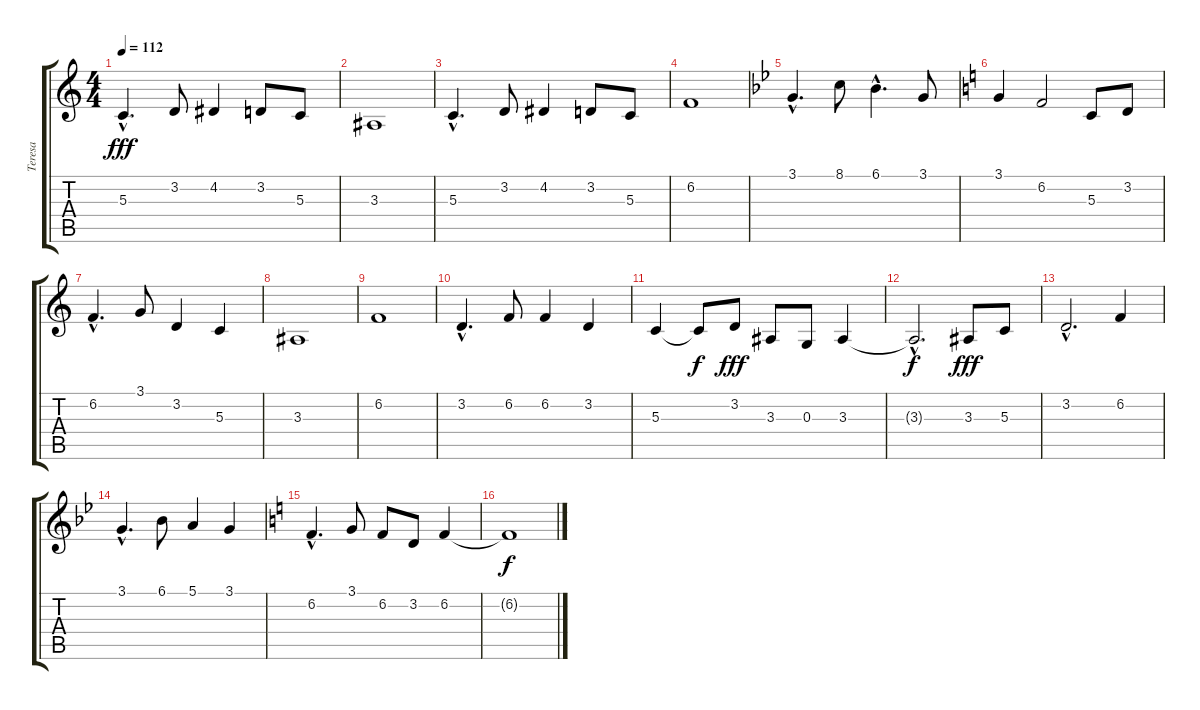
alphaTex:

\track ("Teresa" "Teresa") {instrument recorder}
\staff {score tabs}
\tuning (E4 B3 G3 D3 A2 E2) {hide}
\ts (4 4)
\tempo 112
\clef g2
\ks c
5.3{hac}.4{d dy fff} 3.2.8 4.2.4 3.2.8 5.3.8 |
3.3.1 |
5.3{hac}.4{d} 3.2.8 4.2.4 3.2.8 5.3.8 |
6.2.1 |
\ks bb
3.1{hac}.4{d} 8.1.8 6.1{hac}.4{d} 3.1.8 |
\ks c
3.1.4 6.2.2 5.3.8 3.2.8 |
6.2{hac}.4{d} 3.1.8 3.2.4 5.3.4 |
3.3.1 |
6.2.1 |
3.2{hac}.4{d} 6.2.8 6.2.4 3.2.4 |
5.3.4 5.3{t}.8{dy f} 3.2.8{dy fff} 3.3.8 0.3.8 3.3.4 |
3.3{hac t}.2{d dy f} 3.3.8{dy fff} 5.3.8 |
3.2{hac}.2{d} 6.2.4 |
\ks bb
3.1{hac}.4{d} 6.1.8 5.1.4 3.1.4 |
\ks c
6.2{hac}.4{d} 3.1.8 6.2.8 3.2.8 6.2.4 |
6.2{t}.1{dy f}
